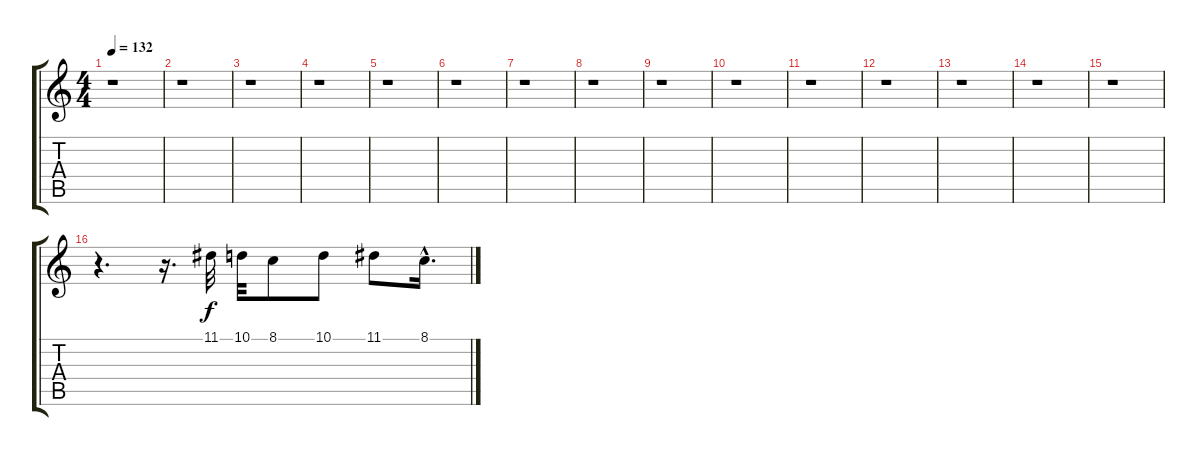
\track "" {instrument flute}
\staff {score tabs}
\tuning (E4 B3 G3 D3 A2 E2) {hide}
\ts (4 4)
\tempo 132
\clef g2
\ks c
r.1{dy f instrument flute} |
r.1 |
r.1 |
r.1 |
r.1 |
r.1 |
r.1 |
r.1 |
r.1 |
r.1 |
r.1 |
r.1 |
r.1 |
r.1 |
r.1 |
r.4{d} r.16{d} 11.1.32 10.1.32 8.1.8 10.1.8 11.1.8 8.1{hac}.16{d}
